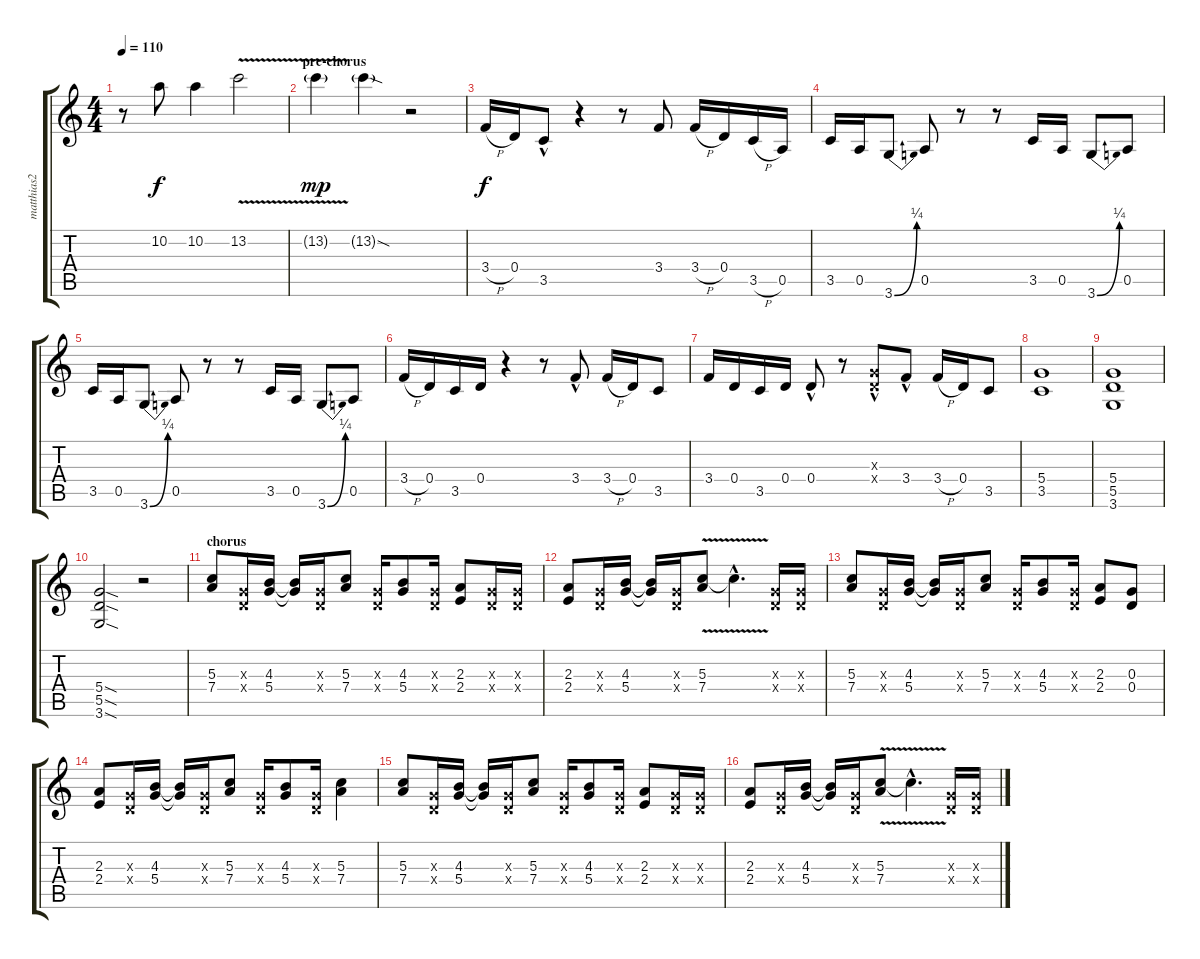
\track ("matthias2" "matthias2") {instrument distortionguitar}
\staff {score tabs}
\tuning (E4 B3 G3 D3 A2 E2) {hide}
\ts (4 4)
\tempo 110
\clef g2
\ks c
r.8{dy mp} 10.2.8{dy f} 10.2.4 13.2{v}.2 |
\section ("" "pre-chorus")
13.2{v g}.4{dy mp} 13.2{sod g}.4 r.2 |
3.4{h}.16{dy f} 0.4.16 3.5{hac}.8 r.4 r.8 3.4.8 3.4{h}.16 0.4.16 3.5{h}.16 0.5.16 |
3.5.16 0.5.16 3.6{be (bend 0 0 60 1)}.8 0.5.8 r.8 r.8 3.5.16 0.5.16 3.6{be (bend 0 0 60 1)}.8 0.5.8 |
3.5.16 0.5.16 3.6{be (bend 0 0 60 1)}.8 0.5.8 r.8 r.8 3.5.16 0.5.16 3.6{be (bend 0 0 60 1)}.8 0.5.8 |
3.4{h}.16 0.4.16 3.5.16 0.4.16 r.4 r.8 3.4{hac}.8 3.4{h}.16 0.4.16 3.5.8 |
3.4.16 0.4.16 3.5.16 0.4.16 0.4{hac}.8 r.8 (0.3{hac x} 0.4{x}).8 3.4{hac}.8 3.4{h}.16 0.4.16 3.5.8 |
(5.4 3.5).1 |
(5.4 5.5 3.6).1 |
(5.4{sod} 5.5{sod} 3.6{sod}).2 r.2 |
\section ("" "chorus")
(5.3 7.4).8 (0.3{x} 0.4{x}).16 (4.3 5.4).16 (4.3{t} 5.4{t}).16 (0.3{x} 0.4{x}).16 (5.3 7.4).8 (0.3{x} 0.4{x}).16 (4.3 5.4).8 (0.3{x} 0.4{x}).16 (2.3 2.4).8 (0.3{x} 0.4{x}).16 (0.3{x} 0.4{x}).16 |
(2.3 2.4).8 (0.3{x} 0.4{x}).16 (4.3 5.4).16 (4.3{t} 5.4{t}).16 (0.3{x} 0.4{x}).16 (5.3{v} 7.4{v}).8 5.3{hac t}.4{d} (0.3{x} 0.4{x}).16 (0.3{x} 0.4{x}).16 |
(5.3 7.4).8 (0.3{x} 0.4{x}).16 (4.3 5.4).16 (4.3{t} 5.4{t}).16 (0.3{x} 0.4{x}).16 (5.3 7.4).8 (0.3{x} 0.4{x}).16 (4.3 5.4).8 (0.3{x} 0.4{x}).16 (2.3 2.4).8 (0.3 0.4).8 |
(2.3 2.4).8 (0.3{x} 0.4{x}).16 (4.3 5.4).16 (4.3{t} 5.4{t}).16 (0.3{x} 0.4{x}).16 (5.3 7.4).8 (0.3{x} 0.4{x}).16 (4.3 5.4).8 (0.3{x} 0.4{x}).16 (5.3 7.4).4 |
(5.3 7.4).8 (0.3{x} 0.4{x}).16 (4.3 5.4).16 (4.3{t} 5.4{t}).16 (0.3{x} 0.4{x}).16 (5.3 7.4).8 (0.3{x} 0.4{x}).16 (4.3 5.4).8 (0.3{x} 0.4{x}).16 (2.3 2.4).8 (0.3{x} 0.4{x}).16 (0.3{x} 0.4{x}).16 |
(2.3 2.4).8 (0.3{x} 0.4{x}).16 (4.3 5.4).16 (4.3{t} 5.4{t}).16 (0.3{x} 0.4{x}).16 (5.3{v} 7.4{v}).8 5.3{hac t}.4{d} (0.3{x} 0.4{x}).16 (0.3{x} 0.4{x}).16
